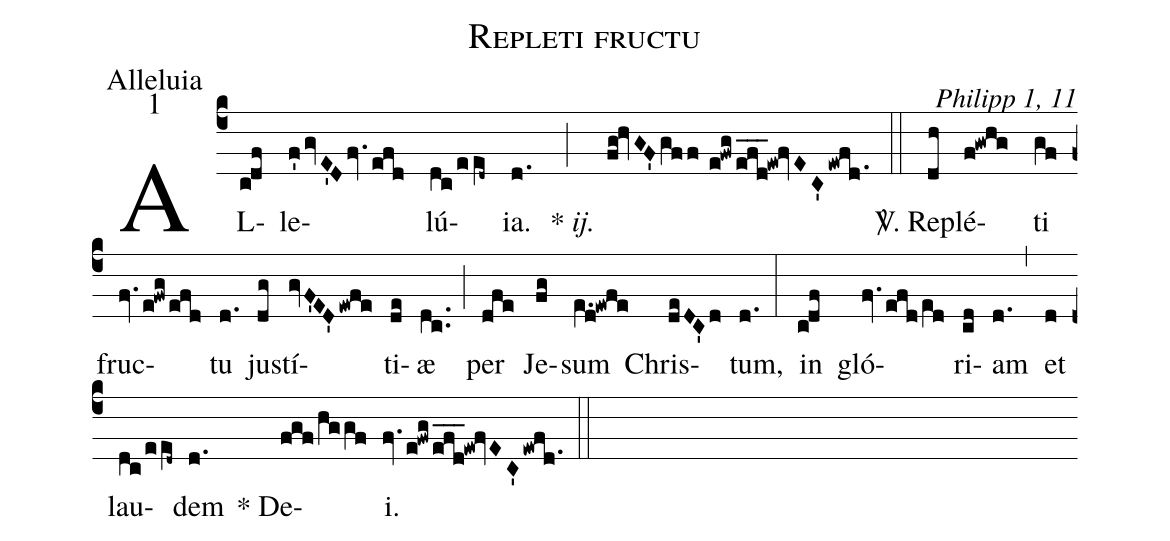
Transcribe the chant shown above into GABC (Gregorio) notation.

name: Repleti fructu;
office-part: Alleluia;
mode: 1;
commentary: Philipp 1, 11;
%%
(c4) AL(cdf)le(f'gvE'Dfv.efd)lú(dc/ee[ll:1]d~)ia.(d.) {*}~<i>ij.</i>(;) (fg!hvGF'gff//e!fwg/efd___!ew!fvEC'ewfd.1) (::)
<sp>V/</sp>. Re(dh)plé(f!gwhg)ti(gf) fruc(fv.e!fwg/efd)tu(d.) jus(dg)tí(gvF'ED'ewfe)ti(de)æ(dc..) (;) per(dfe) Je(fg)sum(e.[ll:1]d!ewfe) Chris(deDC'd)tum,(d.) (:)
in(cdf) gló(fv.efd/e[ll:1]d)ri(cd)am(d.) (,) et(d) lau(dc/ee[ll:1]d~)dem(d.) * De(fgf/hggf)i.(fv.e!fwg/efd___!ew!fvEC'ewfd.1) (::)
